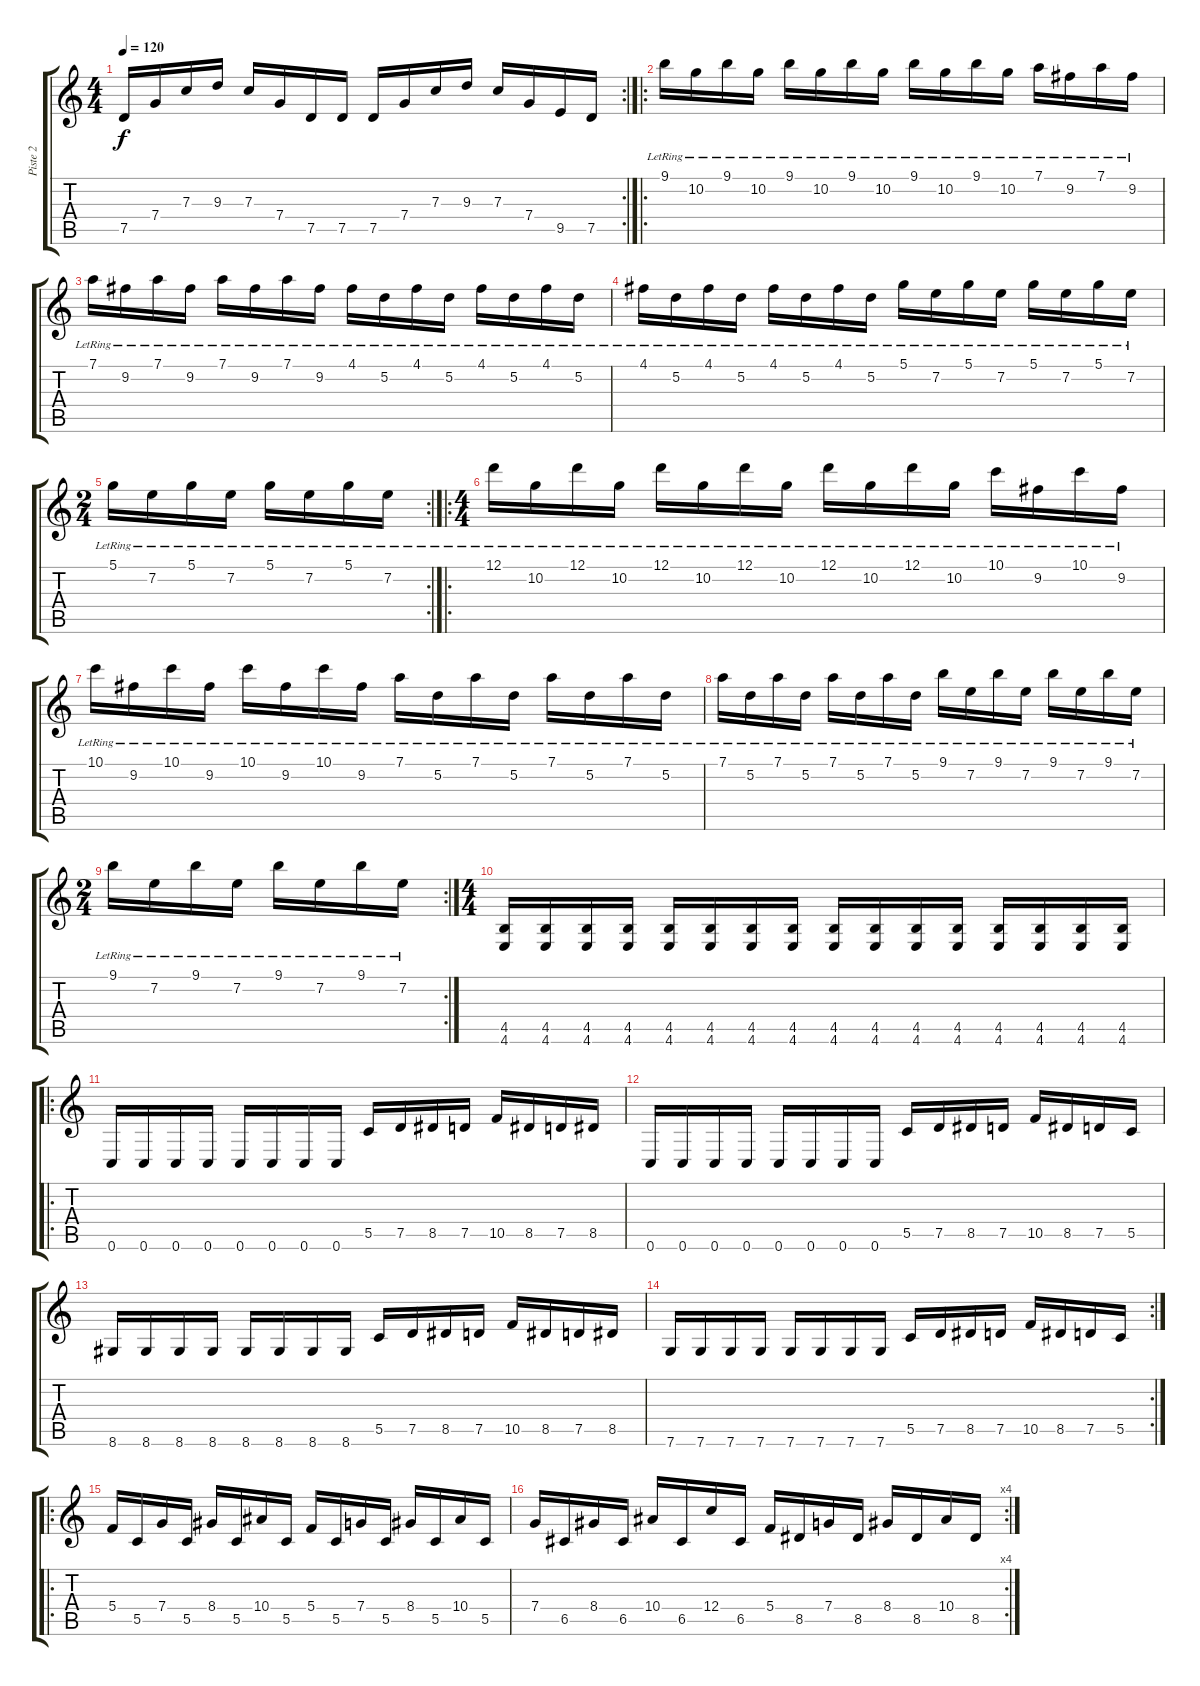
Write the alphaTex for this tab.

\track ("Piste 2" "Piste 2") {instrument distortionguitar}
\staff {score tabs}
\tuning (D4 A3 F3 C3 G2 C2) {hide}
\rc 2
\ts (4 4)
\tempo 120
\clef g2
\ks c
7.5.16{dy f} 7.4.16 7.3.16 9.3.16 7.3.16 7.4.16 7.5.16 7.5.16 7.5.16 7.4.16 7.3.16 9.3.16 7.3.16 7.4.16 9.5.16 7.5.16 |
\ro
9.1{lr}.16{instrument electricguitarclean} 10.2{lr}.16 9.1{lr}.16 10.2{lr}.16 9.1{lr}.16 10.2{lr}.16 9.1{lr}.16 10.2{lr}.16 9.1{lr}.16 10.2{lr}.16 9.1{lr}.16 10.2{lr}.16 7.1{lr}.16 9.2{lr}.16 7.1{lr}.16 9.2{lr}.16 |
7.1{lr}.16 9.2{lr}.16 7.1{lr}.16 9.2{lr}.16 7.1{lr}.16 9.2{lr}.16 7.1{lr}.16 9.2{lr}.16 4.1{lr}.16 5.2{lr}.16 4.1{lr}.16 5.2{lr}.16 4.1{lr}.16 5.2{lr}.16 4.1{lr}.16 5.2{lr}.16 |
4.1{lr}.16 5.2{lr}.16 4.1{lr}.16 5.2{lr}.16 4.1{lr}.16 5.2{lr}.16 4.1{lr}.16 5.2{lr}.16 5.1{lr}.16 7.2{lr}.16 5.1{lr}.16 7.2{lr}.16 5.1{lr}.16 7.2{lr}.16 5.1{lr}.16 7.2{lr}.16 |
\rc 2
\ts (2 4)
5.1{lr}.16 7.2{lr}.16 5.1{lr}.16 7.2{lr}.16 5.1{lr}.16 7.2{lr}.16 5.1{lr}.16 7.2{lr}.16 |
\ro
\ts (4 4)
12.1{lr}.16{instrument electricguitarclean} 10.2{lr}.16 12.1{lr}.16 10.2{lr}.16 12.1{lr}.16 10.2{lr}.16 12.1{lr}.16 10.2{lr}.16 12.1{lr}.16 10.2{lr}.16 12.1{lr}.16 10.2{lr}.16 10.1{lr}.16 9.2{lr}.16 10.1{lr}.16 9.2{lr}.16 |
10.1{lr}.16 9.2{lr}.16 10.1{lr}.16 9.2{lr}.16 10.1{lr}.16 9.2{lr}.16 10.1{lr}.16 9.2{lr}.16 7.1{lr}.16 5.2{lr}.16 7.1{lr}.16 5.2{lr}.16 7.1{lr}.16 5.2{lr}.16 7.1{lr}.16 5.2{lr}.16 |
7.1{lr}.16 5.2{lr}.16 7.1{lr}.16 5.2{lr}.16 7.1{lr}.16 5.2{lr}.16 7.1{lr}.16 5.2{lr}.16 9.1{lr}.16 7.2{lr}.16 9.1{lr}.16 7.2{lr}.16 9.1{lr}.16 7.2{lr}.16 9.1{lr}.16 7.2{lr}.16 |
\rc 2
\ts (2 4)
9.1{lr}.16 7.2{lr}.16 9.1{lr}.16 7.2{lr}.16 9.1{lr}.16 7.2{lr}.16 9.1{lr}.16 7.2{lr}.16 |
\ts (4 4)
(4.5 4.6).16{volume 0 instrument distortionguitar} (4.5 4.6).16{volume 16} (4.5 4.6).16 (4.5 4.6).16 (4.5 4.6).16 (4.5 4.6).16 (4.5 4.6).16 (4.5 4.6).16 (4.5 4.6).16 (4.5 4.6).16 (4.5 4.6).16 (4.5 4.6).16 (4.5 4.6).16 (4.5 4.6).16 (4.5 4.6).16 (4.5 4.6).16 |
\ro
0.6.16 0.6.16 0.6.16 0.6.16 0.6.16 0.6.16 0.6.16 0.6.16 5.5.16 7.5.16 8.5.16 7.5.16 10.5.16 8.5.16 7.5.16 8.5.16 |
0.6.16 0.6.16 0.6.16 0.6.16 0.6.16 0.6.16 0.6.16 0.6.16 5.5.16 7.5.16 8.5.16 7.5.16 10.5.16 8.5.16 7.5.16 5.5.16 |
8.6.16 8.6.16 8.6.16 8.6.16 8.6.16 8.6.16 8.6.16 8.6.16 5.5.16 7.5.16 8.5.16 7.5.16 10.5.16 8.5.16 7.5.16 8.5.16 |
\rc 2
7.6.16 7.6.16 7.6.16 7.6.16 7.6.16 7.6.16 7.6.16 7.6.16 5.5.16 7.5.16 8.5.16 7.5.16 10.5.16 8.5.16 7.5.16 5.5.16 |
\ro
5.4.16 5.5.16 7.4.16 5.5.16 8.4.16 5.5.16 10.4.16 5.5.16 5.4.16 5.5.16 7.4.16 5.5.16 8.4.16 5.5.16 10.4.16 5.5.16 |
\rc 4
7.4.16 6.5.16 8.4.16 6.5.16 10.4.16 6.5.16 12.4.16 6.5.16 5.4.16 8.5.16 7.4.16 8.5.16 8.4.16 8.5.16 10.4.16 8.5.16
